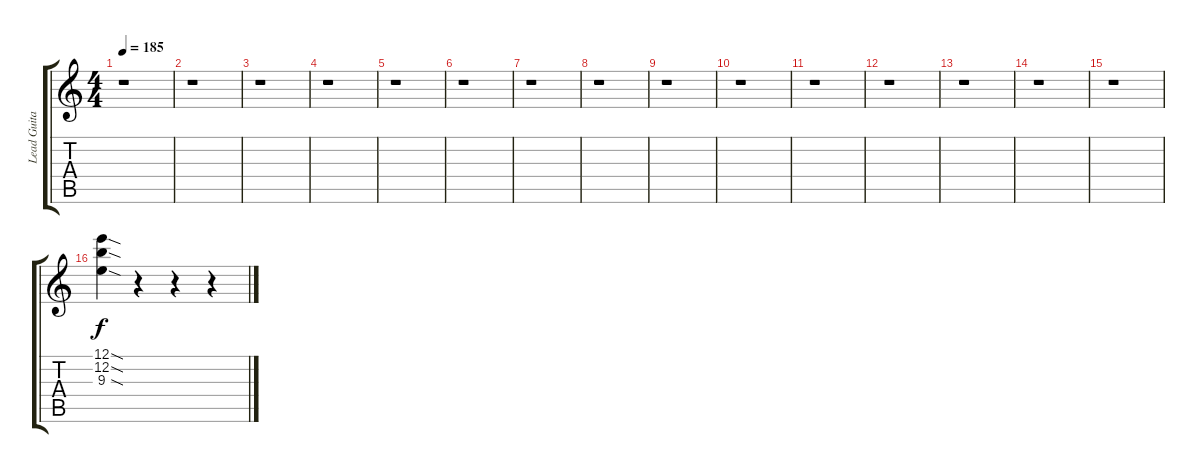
\track ("Lead Guitar" "Lead Guita") {instrument overdrivenguitar}
\staff {score tabs}
\tuning (E4 B3 G3 D3 A2 E2) {hide}
\ts (4 4)
\tempo 185
\clef g2
\ks c
r.1{dy f} |
r.1 |
r.1 |
r.1 |
r.1 |
r.1 |
r.1 |
r.1 |
r.1 |
r.1 |
r.1 |
r.1 |
r.1 |
r.1 |
r.1 |
(12.1{sod} 12.2{sod} 9.3{sod}).4 r.4 r.4 r.4
